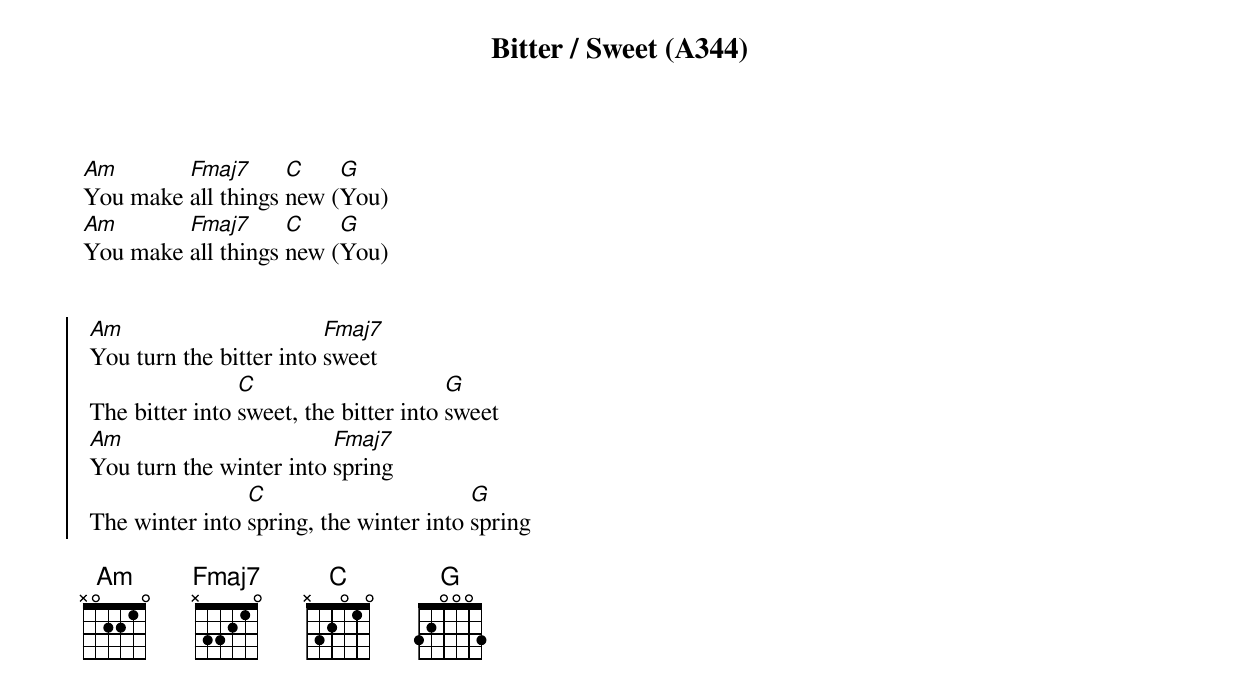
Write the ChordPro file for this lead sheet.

{title: Bitter / Sweet (A344)}
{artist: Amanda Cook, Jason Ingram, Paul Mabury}

[Am]You make [Fmaj7]all things [C]new ([G]You)
[Am]You make [Fmaj7]all things [C]new ([G]You)


{soc}
 [Am]You turn the bitter into [Fmaj7]sweet
 The bitter into [C]sweet, the bitter into [G]sweet
 [Am]You turn the winter into [Fmaj7]spring
 The winter into [C]spring, the winter into [G]spring
 {eoc}

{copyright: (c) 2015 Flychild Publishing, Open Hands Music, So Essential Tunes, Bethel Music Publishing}
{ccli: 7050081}
